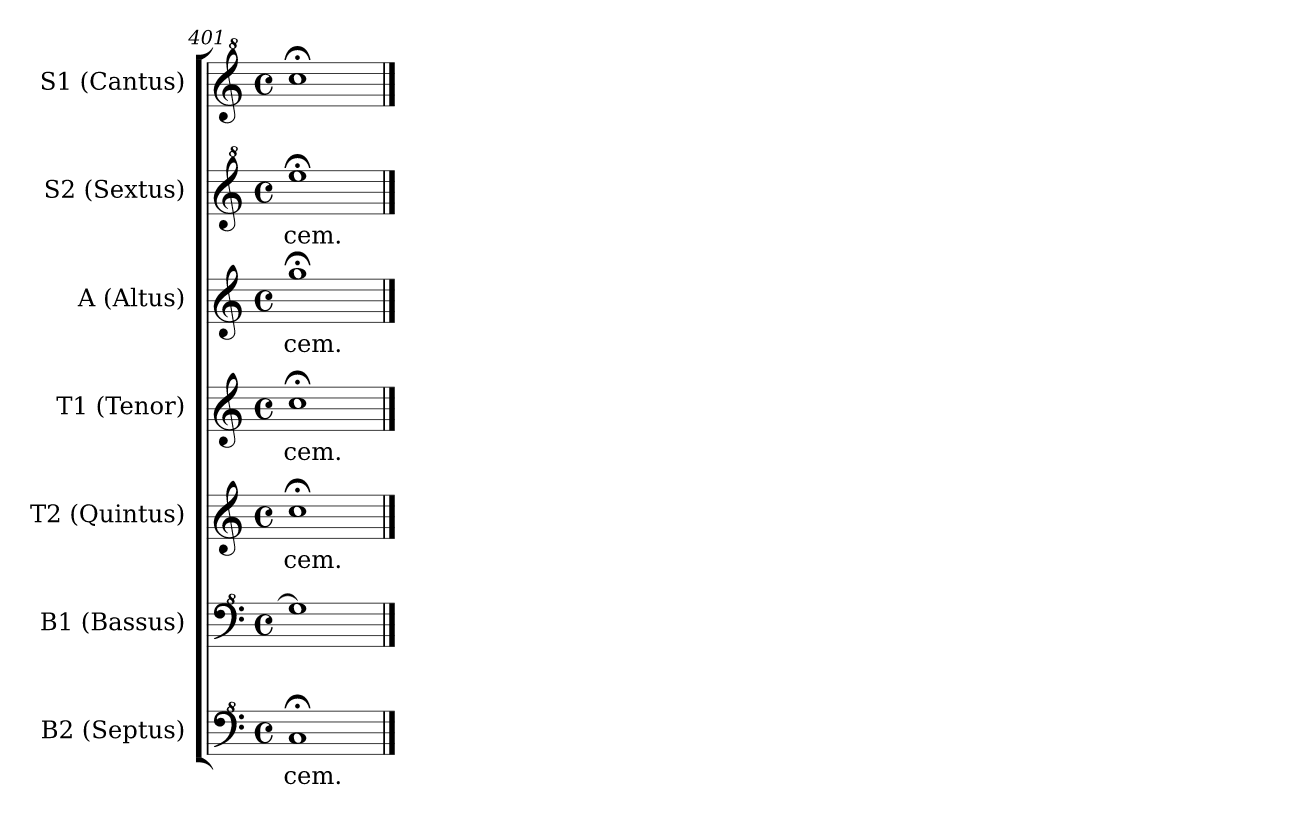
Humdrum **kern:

**kern	**text	**kern	**kern	**text	**kern	**text	**kern	**text	**kern	**text	**kern
*part7	*part7	*part6	*part5	*part5	*part4	*part4	*part3	*part3	*part2	*part2	*part1
*staff7	*staff7	*staff6	*staff5	*staff5	*staff4	*staff4	*staff3	*staff3	*staff2	*staff2	*staff1
*I"B2 (Septus)	*	*I"B1 (Bassus)	*I"T2 (Quintus)	*	*I"T1 (Tenor)	*	*I"A (Altus)	*	*I"S2 (Sextus)	*	*I"S1 (Cantus)
*I'B2	*	*I'B1	*I'T2	*	*I'T1	*	*I'A	*	*I'S2	*	*I'S1
*clefF^4	*	*clefF^4	*clefG2	*	*clefG2	*	*clefG2	*	*clefG^2	*	*clefG^2
*k[]	*	*k[]	*k[]	*	*k[]	*	*k[]	*	*k[]	*	*k[]
*M4/4	*	*M4/4	*M4/4	*	*M4/4	*	*M4/4	*	*M4/4	*	*M4/4
*met(c)	*	*met(c)	*met(c)	*	*met(c)	*	*met(c)	*	*met(c)	*	*met(c)
=401	=401	=401	=401	=401	=401	=401	=401	=401	=401	=401	=401
!	!LO:LY:b	!	!	!LO:LY:b	!	!LO:LY:b	!	!LO:LY:b	!	!LO:LY:b	!
1c;<	-cem.	1g]	1cc;<	-cem.	1cc;<	-cem.	1gg;<	-cem.	1eee;<	-cem.	1ccc;<
==	==	==	==	==	==	==	==	==	==	==	==
*-	*-	*-	*-	*-	*-	*-	*-	*-	*-	*-	*-
